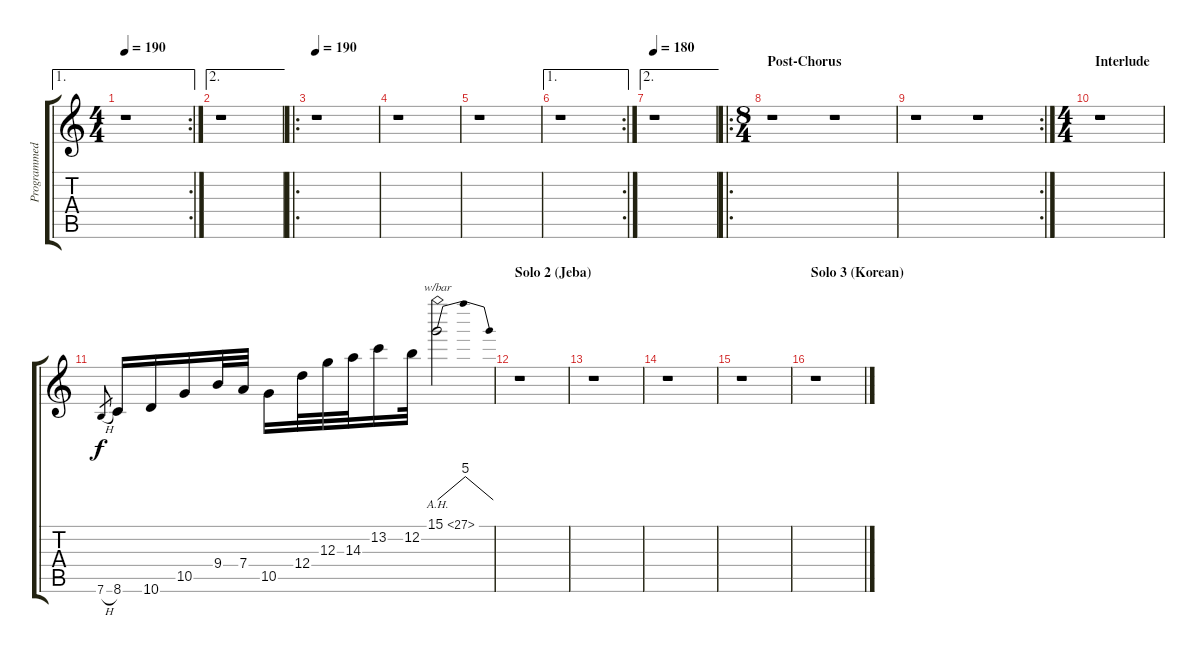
\track ("Programmed" "Programmed") {instrument guitarharmonics}
\staff {score tabs}
\tuning (E4 B3 G3 D3 A2 E2) {hide}
\ae 1
\rc 2
\ts (4 4)
\tempo 190
\clef g2
\ks c
r.1{dy f} |
\ae 2
r.1 |
\ro
\tempo 190
r.1 |
r.1 |
r.1 |
\ae 1
\rc 2
r.1 |
\ae 2
\tempo 180
r.1 |
\ro
\ts (8 4)
\section ("" "Post-Chorus")
r.1 r.1 |
\rc 2
r.1 r.1 |
\ts (4 4)
\section ("" "Interlude")
r.1 |
7.6{h}.8{gr} 8.6.16 10.6.16 10.5.16 9.4.32 7.4.32 10.5.16 12.4.32 12.3.32 14.3.32 13.2.16 12.2.32 15.1{ah 12}.2{tbe (dip default 0 0 30 20 60 0)} |
\section ("" "Solo 2 (Jeba)")
r.1 |
r.1 |
r.1 |
r.1 |
\section ("" "Solo 3 (Korean)")
r.1
